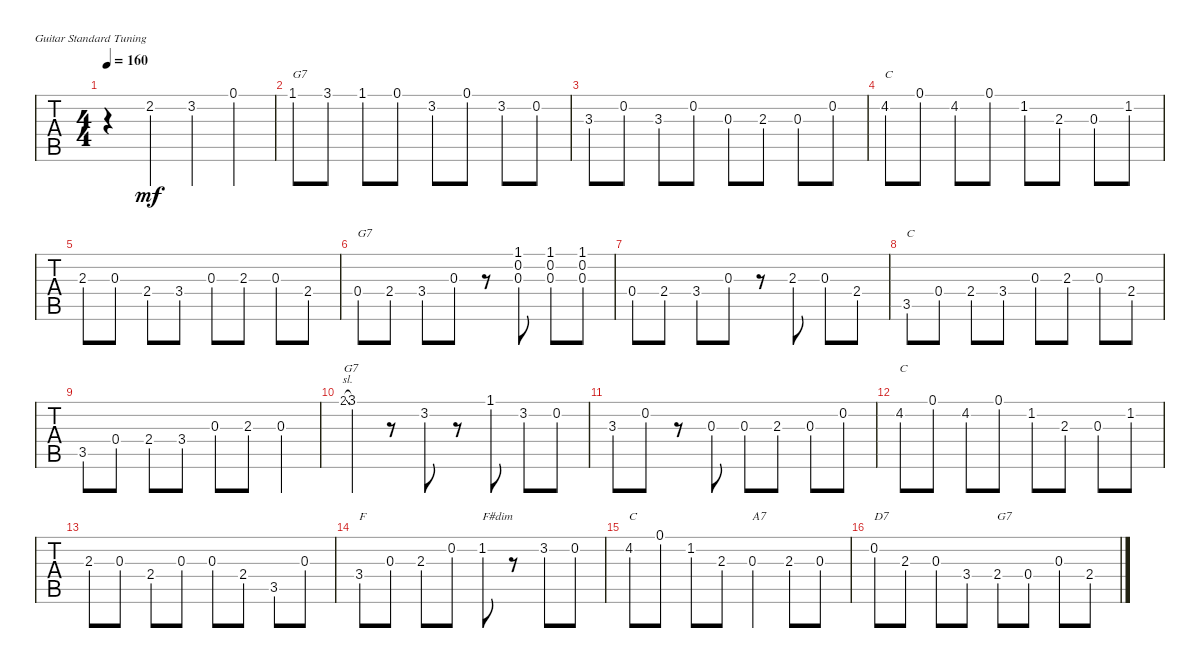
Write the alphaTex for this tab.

\defaultSystemsLayout 4
\bracketExtendMode groupsimilarinstruments
\singleTrackTrackNamePolicy hidden
\multiTrackTrackNamePolicy hidden
\otherSystemsTrackNameOrientation horizontal
\track ("Steel Guitar" "S-Gt") {instrument acousticguitarsteel}
\staff {tabs}
\tuning (E4 B3 G3 D3 A2 E2)
\ts (4 4)
\tempo 160
\clef g2
\ks c
r.4{dy mf instrument acousticguitarsteel} 2.2.4 3.2.4 0.1.4 |
1.1.8{txt "G7"} 3.1.8 1.1.8 0.1.8 3.2.8 0.1.8 3.2.8 0.2.8 |
3.3.8 0.2.8 3.3.8 0.2.8 0.3.8 2.3.8 0.3.8 0.2.8 |
4.2.8{txt "C"} 0.1.8 4.2.8 0.1.8 1.2.8 2.3.8 0.3.8 1.2.8 |
2.3.8 0.3.8 2.4.8 3.4.8 0.3.8 2.3.8 0.3.8 2.4.8 |
0.4.8{txt "G7"} 2.4.8 3.4.8 0.3.8 r.8 (1.1 0.2 0.3).8 (1.1 0.2 0.3).8 (1.1 0.2 0.3).8 |
0.4.8 2.4.8 3.4.8 0.3.8 r.8 2.3.8 0.3.8 2.4.8 |
3.5.8{txt "C"} 0.4.8 2.4.8 3.4.8 0.3.8 2.3.8 0.3.8 2.4.8 |
3.5.8 0.4.8 2.4.8 3.4.8 0.3.8 2.3.8 0.3.4 |
2.1{sl}.8{txt "G7" gr} 3.1.4 r.8 3.2.8 r.8 1.1.8 3.2.8 0.2.8 |
3.3.8 0.2.8 r.8 0.3.8 0.3.8 2.3.8 0.3.8 0.2.8 |
4.2.8{txt "C"} 0.1.8 4.2.8 0.1.8 1.2.8 2.3.8 0.3.8 1.2.8 |
2.3.8 0.3.8 2.4.8 0.3.8 0.3.8 2.4.8 3.5.8 0.3.8 |
3.4.8{txt "F"} 0.3.8 2.3.8 0.2.8 1.2.8{txt "F#dim"} r.8 3.2.8 0.2.8 |
4.2.8{txt "C"} 0.1.8 1.2.8 2.3.8 0.3.4{txt "A7"} 2.3.8 0.3.8 |
0.2.8{txt "D7"} 2.3.8 0.3.8 3.4.8 2.4.8{txt "G7"} 0.4.8 0.3.8 2.4.8
